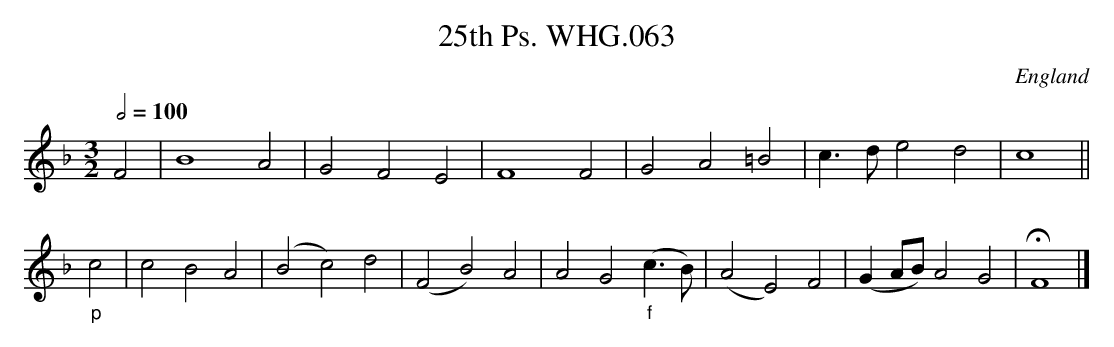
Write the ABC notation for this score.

X:1
T:25th Ps. WHG.063
L:1/2
M:3/2
O:England
Q:1/2=100
K:F
F|B2A|GFE|F2F|GA=B|\
c3/4d/4ed|c2||
"_p"c|cBA|(Bc)d|(FB)A|AG"_f"(c3/4B/4)|\
(AE)F|(G/A/4B/4)AG|HF2|]
